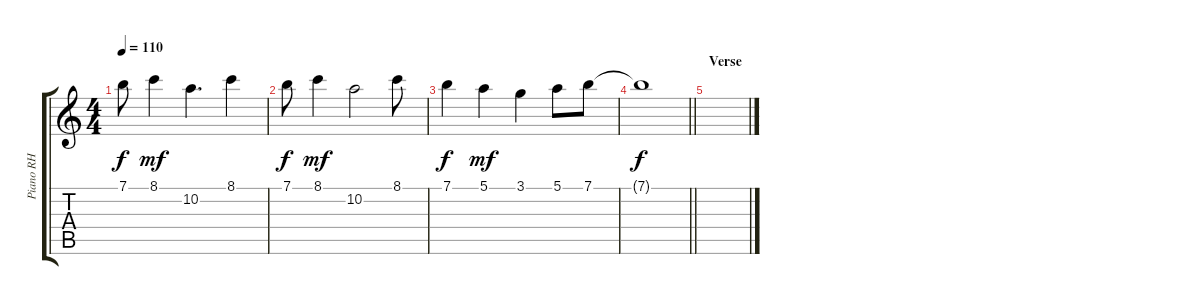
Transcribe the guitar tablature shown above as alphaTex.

\track ("Piano RH" "Piano RH") {instrument acousticgrandpiano}
\staff {score tabs}
\tuning (E5 B4 G4 D4 A3 E3) {hide}
\ts (4 4)
\tempo 110
\clef g2
\ks c
7.1.8{dy f} 8.1.4{dy mf} 10.2.4{d} 8.1.4 |
7.1.8{dy f} 8.1.4{dy mf} 10.2.2 8.1.8 |
7.1.4{dy f} 5.1.4{dy mf} 3.1.4 5.1.8 7.1.8 |
\barLineRight lightlight
7.1{t}.1{dy f} |
\section ("" "Verse")
